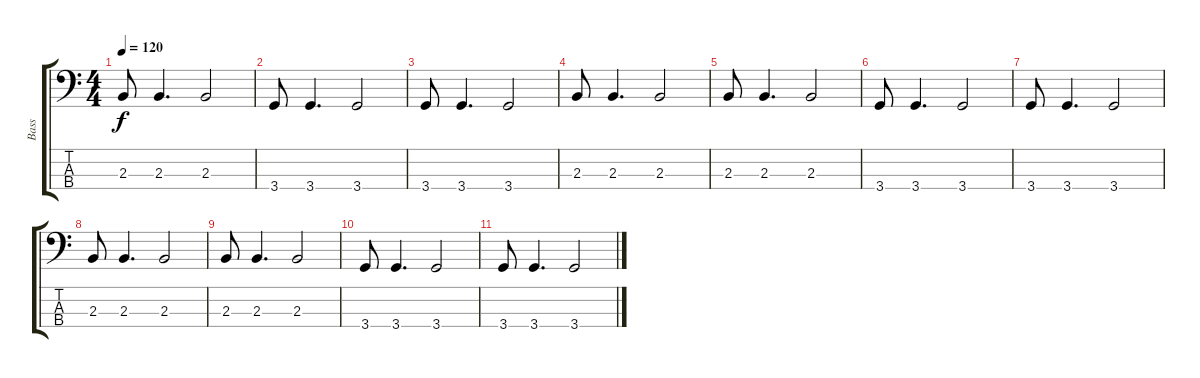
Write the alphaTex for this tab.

\track ("Bass" "Bass") {instrument electricbasspick}
\staff {score tabs}
\tuning (G2 D2 A1 E1) {hide}
\ts (4 4)
\tempo 120
\clef f4
\ks c
2.3.8{dy f} 2.3.4{d} 2.3.2 |
3.4.8 3.4.4{d} 3.4.2 |
3.4.8 3.4.4{d} 3.4.2 |
2.3.8 2.3.4{d} 2.3.2 |
2.3.8 2.3.4{d} 2.3.2 |
3.4.8 3.4.4{d} 3.4.2 |
3.4.8 3.4.4{d} 3.4.2 |
2.3.8 2.3.4{d} 2.3.2 |
2.3.8 2.3.4{d} 2.3.2 |
3.4.8 3.4.4{d} 3.4.2 |
3.4.8 3.4.4{d} 3.4.2
